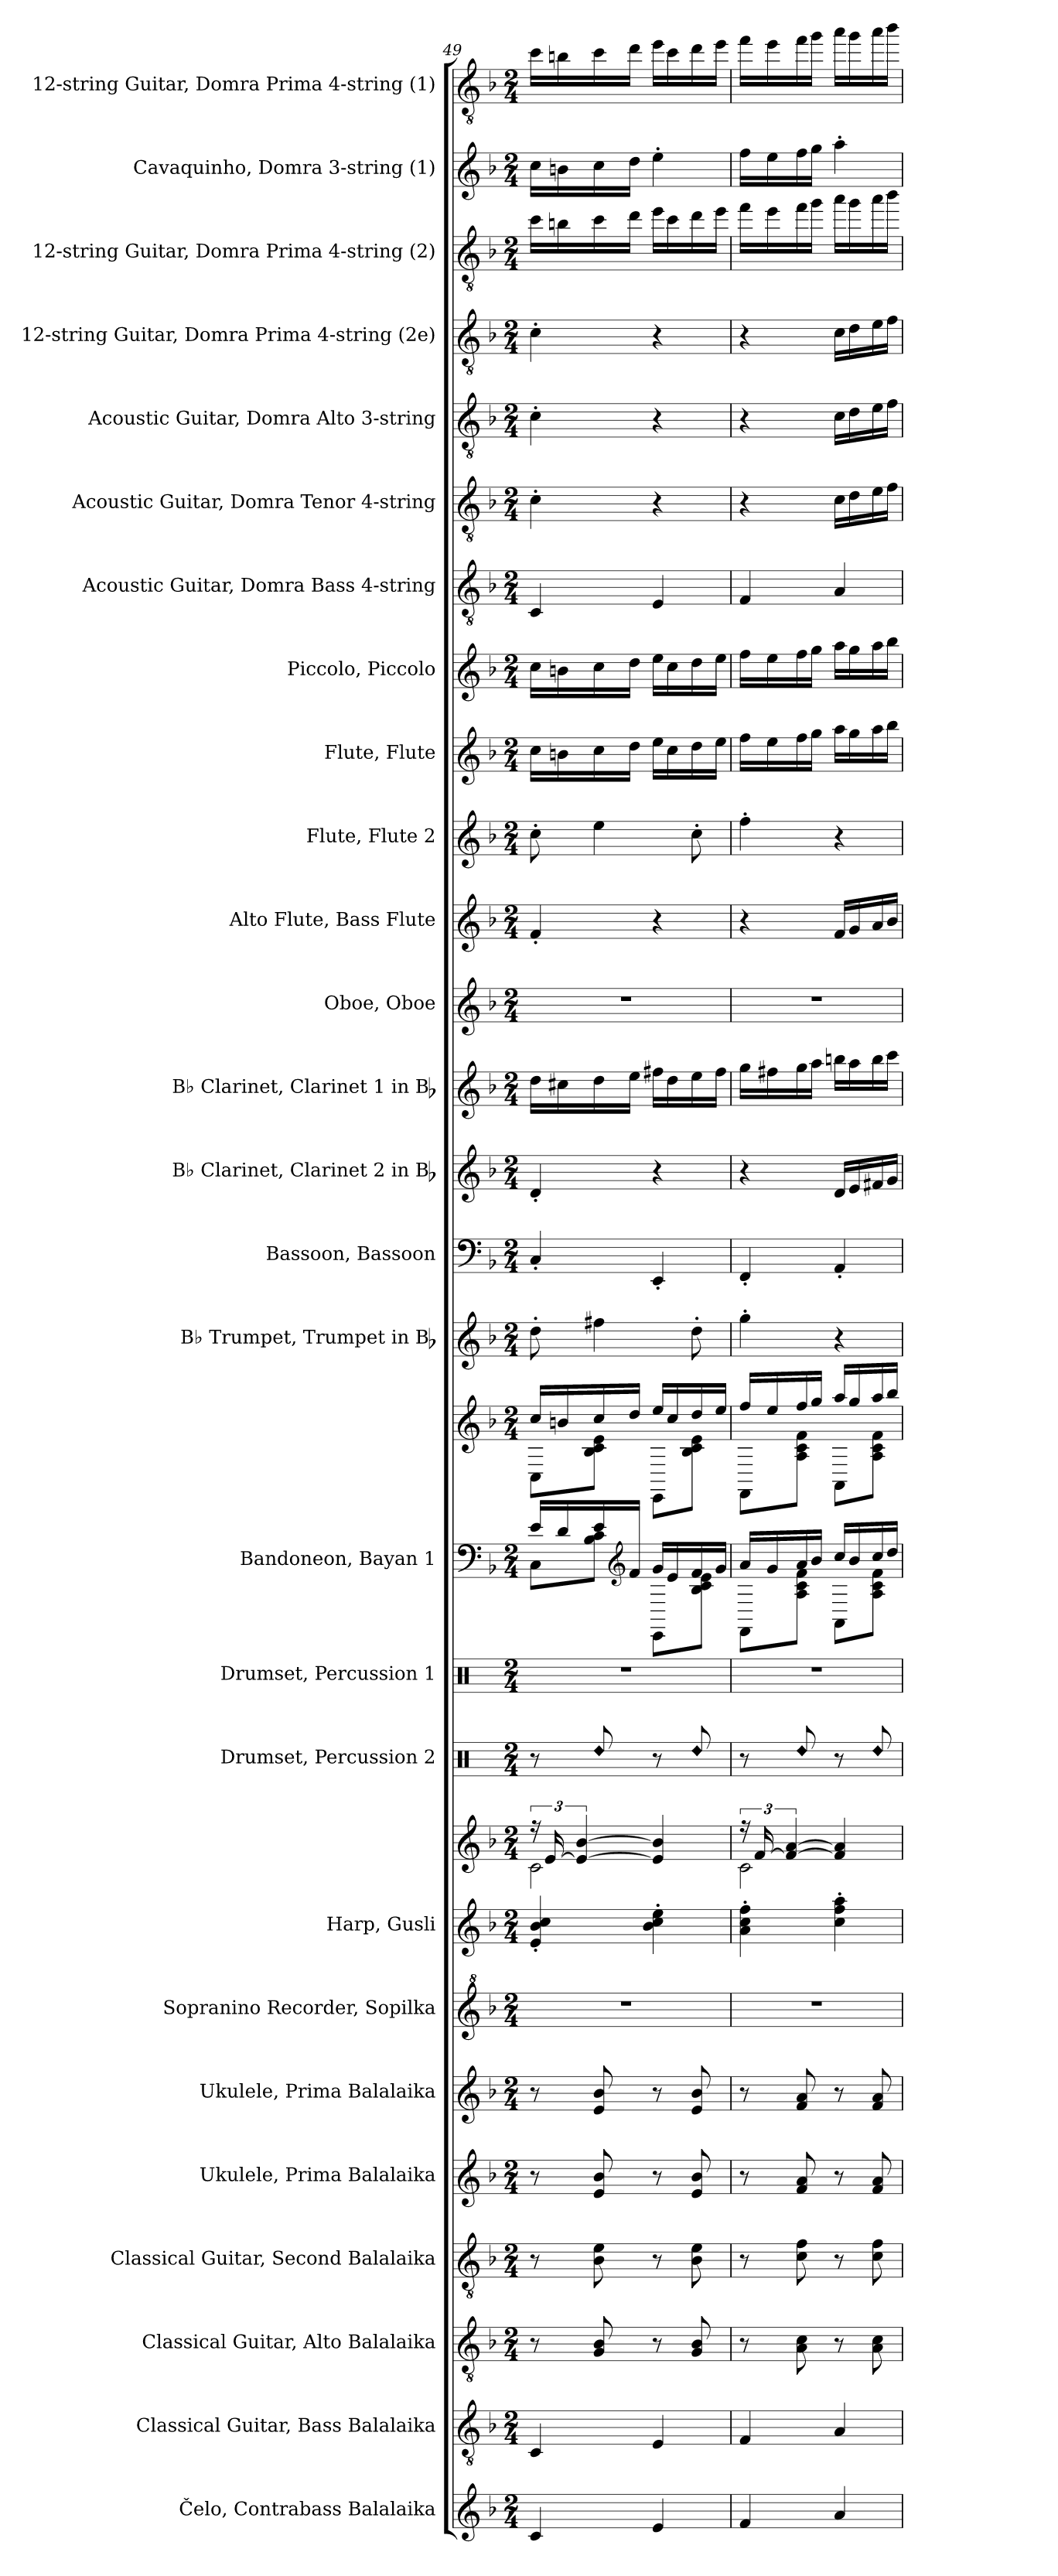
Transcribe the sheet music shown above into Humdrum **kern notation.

**kern	**kern	**kern	**kern	**kern	**kern	**kern	**kern	**kern	**kern	**kern	**kern	**kern	**kern	**kern	**kern	**kern	**kern	**kern	**kern	**kern	**kern	**kern	**kern	**kern	**kern	**kern	**kern	**kern
*part27	*part26	*part25	*part24	*part23	*part22	*part21	*part20	*part20	*part19	*part18	*part17	*part17	*part16	*part15	*part14	*part13	*part12	*part11	*part10	*part9	*part8	*part7	*part6	*part5	*part4	*part3	*part2	*part1
*staff29	*staff28	*staff27	*staff26	*staff25	*staff24	*staff23	*staff22	*staff21	*staff20	*staff19	*staff18	*staff17	*staff16	*staff15	*staff14	*staff13	*staff12	*staff11	*staff10	*staff9	*staff8	*staff7	*staff6	*staff5	*staff4	*staff3	*staff2	*staff1
*I"Čelo, Contrabass Balalaika	*I"Classical Guitar, Bass Balalaika	*I"Classical Guitar, Alto Balalaika	*I"Classical Guitar, Second Balalaika	*I"Ukulele, Prima Balalaika	*I"Ukulele, Prima Balalaika	*I"Sopranino Recorder, Sopilka	*I"Harp, Gusli	*	*I"Drumset, Percussion 2	*I"Drumset, Percussion 1	*I"Bandoneon, Bayan 1	*	*I"B♭ Trumpet, Trumpet in Bb	*I"Bassoon, Bassoon	*I"B♭ Clarinet, Clarinet 2 in Bb	*I"B♭ Clarinet, Clarinet 1 in Bb	*I"Oboe, Oboe	*I"Alto Flute, Bass Flute	*I"Flute, Flute 2	*I"Flute, Flute	*I"Piccolo, Piccolo	*I"Acoustic Guitar, Domra Bass 4-string	*I"Acoustic Guitar, Domra Tenor 4-string	*I"Acoustic Guitar, Domra Alto 3-string	*I"12-string Guitar, Domra Prima 4-string (2e)	*I"12-string Guitar, Domra Prima 4-string (2)	*I"Cavaquinho, Domra 3-string (1)	*I"12-string Guitar, Domra Prima 4-string (1)
*	*I'Guit.	*I'Guit.	*I'Guit.	*I'Uk.	*I'Uk.	*I'Si. Rec.	*I'Hrp.	*	*I'D. Set	*I'D. Set	*I'Ban.	*	*I'B♭ Tpt.	*I'Bsn.	*I'B♭ Cl.	*I'B♭ Cl.	*I'Ob.	*I'A. Fl.	*I'Fl.	*I'Fl.	*I'Picc.	*I'Guit.	*I'Guit.	*I'Guit.	*I'12-str. Guit.	*I'12-str. Guit.	*I'Cava.	*I'12-str. Guit.
!!LO:PB:g=z
*clefG2	*clefGv2	*clefGv2	*clefGv2	*clefG2	*clefG2	*clefG^2	*clefG2	*clefG2	*clefX	*clefX	*clefF4	*clefG2	*clefG2	*clefF4	*clefG2	*clefG2	*clefG2	*clefG2	*clefG2	*clefG2	*clefG2	*clefGv2	*clefGv2	*clefGv2	*clefGv2	*clefGv2	*clefG2	*clefGv2
*ITrd14c24	*	*	*	*	*	*	*	*	*	*	*	*	*ITrd1c2	*	*ITrd1c2	*ITrd1c2	*	*ITrd3c5	*	*	*ITrd-7c-12	*	*	*	*	*	*	*
*k[b-]	*k[b-]	*k[b-]	*k[b-]	*k[b-]	*k[b-]	*k[b-]	*k[b-]	*k[b-]	*k[]	*k[]	*k[b-]	*k[b-]	*k[b-e-a-]	*k[b-]	*k[b-e-a-]	*k[b-e-a-]	*k[b-]	*k[]	*k[b-]	*k[b-]	*k[b-]	*k[b-]	*k[b-]	*k[b-]	*k[b-]	*k[b-]	*k[b-]	*k[b-]
*M2/4	*M2/4	*M2/4	*M2/4	*M2/4	*M2/4	*M2/4	*M2/4	*M2/4	*M2/4	*M2/4	*M2/4	*M2/4	*M2/4	*M2/4	*M2/4	*M2/4	*M2/4	*M2/4	*M2/4	*M2/4	*M2/4	*M2/4	*M2/4	*M2/4	*M2/4	*M2/4	*M2/4	*M2/4
=49	=49	=49	=49	=49	=49	=49	=49	=49	=49	=49	=49	=49	=49	=49	=49	=49	=49	=49	=49	=49	=49	=49	=49	=49	=49	=49	=49	=49
*	*	*	*	*	*	*	*	*^	*	*	*^	*^	*	*	*	*	*	*	*	*	*	*	*	*	*	*	*	*
4CC/	4C/	8r	8r	8r	8r	2r	4e/' 4b-/' 4cc/'	24r	2c\	8r	2r	16e/LL	8C\L	16cc/LL	8C\L	8cc'\	4C'/	4c'/	16cc\LL	2r	4c'/	8cc'\	16cc\LL	16ccc\LL	4C/	4c'\	4c'\	4c'\	16cc\LL	16cc\LL	16cc\LL
.	.	.	.	.	.	.	.	[24e/	.	.	.	.	.	.	.	.	.	.	.	.	.	.	.	.	.	.	.	.	.	.	.
.	.	.	.	.	.	.	.	.	.	.	.	16d/	.	16bn/	.	.	.	.	16bn\	.	.	.	16bn\	16bbn\	.	.	.	.	16bn\	16bn\	16bn\
.	.	.	.	.	.	.	.	6e/_ [6b-/	.	.	.	.	.	.	.	.	.	.	.	.	.	.	.	.	.	.	.	.	.	.	.
!	!	!	!	!	!	!	!	!	!	!LO:N:head=diamond	!	!	!	!	!	!	!	!	!	!	!	!	!	!	!	!	!	!	!	!	!
.	.	8G/ 8B-/	8B-\ 8e\	8e/ 8b-/	8e/ 8b-/	.	.	.	.	8Rdd/	.	16e/	8B-\ 8c\J	16cc/	8B-\ 8c\ 8e\J	4een\	.	.	16cc\	.	.	4ee\	16cc\	16ccc\	.	.	.	.	16cc\	16cc\	16cc\
*	*	*	*	*	*	*	*	*	*	*	*	*clefG2	*	*	*	*	*	*	*	*	*	*	*	*	*	*	*	*	*	*	*
.	.	.	.	.	.	.	.	.	.	.	.	16f/JJ	.	16dd/JJ	.	.	.	.	16dd\JJ	.	.	.	16dd\JJ	16ddd\JJ	.	.	.	.	16dd\JJ	16dd\JJ	16dd\JJ
4EE/	4E/	8r	8r	8r	8r	.	4b-\' 4cc\' 4ee\'	4e/] 4b-/]	.	8r	.	16g/LL	8EE\L	16ee/LL	8EE\L	.	4EE'/	4r	16een\LL	.	4r	.	16ee\LL	16eee\LL	4E/	4r	4r	4r	16ee\LL	4ee'\	16ee\LL
.	.	.	.	.	.	.	.	.	.	.	.	16e/	.	16cc/	.	.	.	.	16cc\	.	.	.	16cc\	16ccc\	.	.	.	.	16cc\	.	16cc\
!	!	!	!	!	!	!	!	!	!	!LO:N:head=diamond	!	!	!	!	!	!	!	!	!	!	!	!	!	!	!	!	!	!	!	!	!
.	.	8G/ 8B-/	8B-\ 8e\	8e/ 8b-/	8e/ 8b-/	.	.	.	.	8Rdd/	.	16f/	8B-\ 8c\ 8e\J	16dd/	8B-\ 8c\ 8e\J	8cc'\	.	.	16dd\	.	.	8cc'\	16dd\	16ddd\	.	.	.	.	16dd\	.	16dd\
.	.	.	.	.	.	.	.	.	.	.	.	16g/JJ	.	16ee/JJ	.	.	.	.	16ee\JJ	.	.	.	16ee\JJ	16eee\JJ	.	.	.	.	16ee\JJ	.	16ee\JJ
=50	=50	=50	=50	=50	=50	=50	=50	=50	=50	=50	=50	=50	=50	=50	=50	=50	=50	=50	=50	=50	=50	=50	=50	=50	=50	=50	=50	=50	=50	=50	=50
4FF/	4F/	8r	8r	8r	8r	2r	4a\' 4cc\' 4ff\'	24r	2c\	8r	2r	16a/LL	8FF\L	16ff/LL	8FF\L	4ff'\	4FF'/	4r	16ff\LL	2r	4r	4ff'\	16ff\LL	16fff\LL	4F/	4r	4r	4r	16ff\LL	16ff\LL	16ff\LL
.	.	.	.	.	.	.	.	[24f/	.	.	.	.	.	.	.	.	.	.	.	.	.	.	.	.	.	.	.	.	.	.	.
.	.	.	.	.	.	.	.	.	.	.	.	16g/	.	16ee/	.	.	.	.	16een\	.	.	.	16ee\	16eee\	.	.	.	.	16ee\	16ee\	16ee\
.	.	.	.	.	.	.	.	6f/_ [6a/	.	.	.	.	.	.	.	.	.	.	.	.	.	.	.	.	.	.	.	.	.	.	.
!	!	!	!	!	!	!	!	!	!	!LO:N:head=diamond	!	!	!	!	!	!	!	!	!	!	!	!	!	!	!	!	!	!	!	!	!
.	.	8A\ 8c\	8c\ 8f\	8f/ 8a/	8f/ 8a/	.	.	.	.	8Rdd/	.	16a/	8A\ 8c\ 8f\J	16ff/	8A\ 8c\ 8f\J	.	.	.	16ff\	.	.	.	16ff\	16fff\	.	.	.	.	16ff\	16ff\	16ff\
.	.	.	.	.	.	.	.	.	.	.	.	16b-/JJ	.	16gg/JJ	.	.	.	.	16gg\JJ	.	.	.	16gg\JJ	16ggg\JJ	.	.	.	.	16gg\JJ	16gg\JJ	16gg\JJ
4AA/	4A/	8r	8r	8r	8r	.	4cc\' 4ff\' 4aa\'	4f/] 4a/]	.	8r	.	16cc/LL	8AA\L	16aa/LL	8AA\L	4r	4AA'/	16c/LL	16aan\LL	.	16c/LL	4r	16aa\LL	16aaa\LL	4A/	16c\LL	16c\LL	16c\LL	16aa\LL	4aa'\	16aa\LL
.	.	.	.	.	.	.	.	.	.	.	.	16b-/	.	16gg/	.	.	.	16d/	16gg\	.	16d/	.	16gg\	16ggg\	.	16d\	16d\	16d\	16gg\	.	16gg\
!	!	!	!	!	!	!	!	!	!	!LO:N:head=diamond	!	!	!	!	!	!	!	!	!	!	!	!	!	!	!	!	!	!	!	!	!
.	.	8A\ 8c\	8c\ 8f\	8f/ 8a/	8f/ 8a/	.	.	.	.	8Rdd/	.	16cc/	8A\ 8c\ 8f\J	16aa/	8A\ 8c\ 8f\J	.	.	16en/	16aa\	.	16e/	.	16aa\	16aaa\	.	16e\	16e\	16e\	16aa\	.	16aa\
.	.	.	.	.	.	.	.	.	.	.	.	16dd/JJ	.	16bb-/JJ	.	.	.	16f/JJ	16bb-\JJ	.	16f/JJ	.	16bb-\JJ	16bbb-\JJ	.	16f\JJ	16f\JJ	16f\JJ	16bb-\JJ	.	16bb-\JJ
*	*	*	*	*	*	*	*	*	*	*	*	*v	*v	*	*	*	*	*	*	*	*	*	*	*	*	*	*	*	*	*	*
*	*	*	*	*	*	*	*	*v	*v	*	*	*	*v	*v	*	*	*	*	*	*	*	*	*	*	*	*	*	*	*	*
=	=	=	=	=	=	=	=	=	=	=	=	=	=	=	=	=	=	=	=	=	=	=	=	=	=	=	=	=
*-	*-	*-	*-	*-	*-	*-	*-	*-	*-	*-	*-	*-	*-	*-	*-	*-	*-	*-	*-	*-	*-	*-	*-	*-	*-	*-	*-	*-
